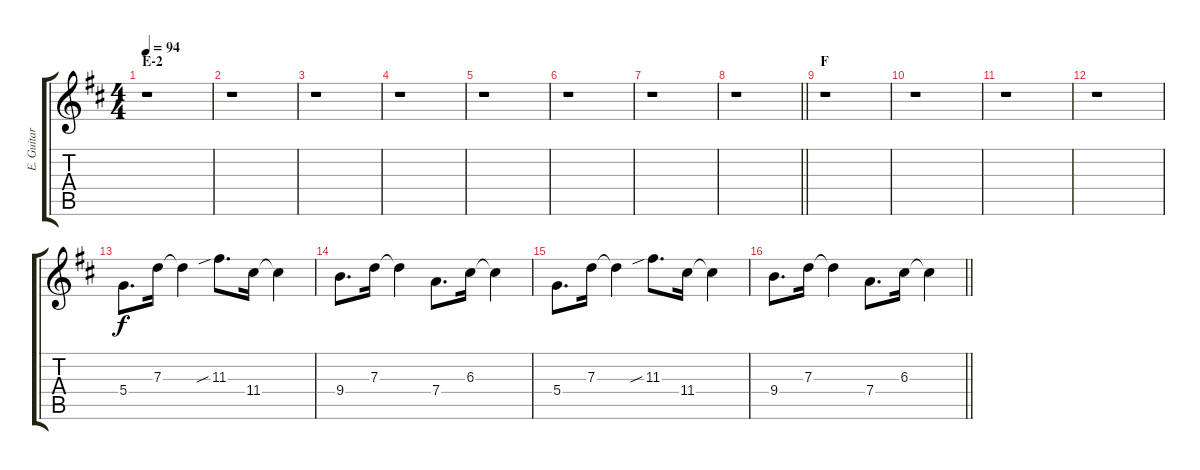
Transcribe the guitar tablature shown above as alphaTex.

\track ("E. Guitar III" "E. Guitar ") {instrument overdrivenguitar}
\staff {score tabs}
\tuning (E4 B3 G3 D3 A2 E2) {hide}
\ts (4 4)
\section ("" "E-2")
\tempo 94
\clef g2
\ks d
r.1{dy f} |
r.1 |
r.1 |
r.1 |
r.1 |
r.1 |
r.1 |
\barLineRight lightlight
r.1 |
\section ("" "F")
r.1 |
r.1 |
r.1 |
r.1 |
5.4.8{d} 7.3.16 7.3{t}.4 11.3{sib}.8{d} 11.4.16 11.4{t}.4 |
9.4.8{d} 7.3.16 7.3{t}.4 7.4.8{d} 6.3.16 6.3{t}.4 |
5.4.8{d} 7.3.16 7.3{t}.4 11.3{sib}.8{d} 11.4.16 11.4{t}.4 |
\barLineRight lightlight
9.4.8{d} 7.3.16 7.3{t}.4 7.4.8{d} 6.3.16 6.3{t}.4
